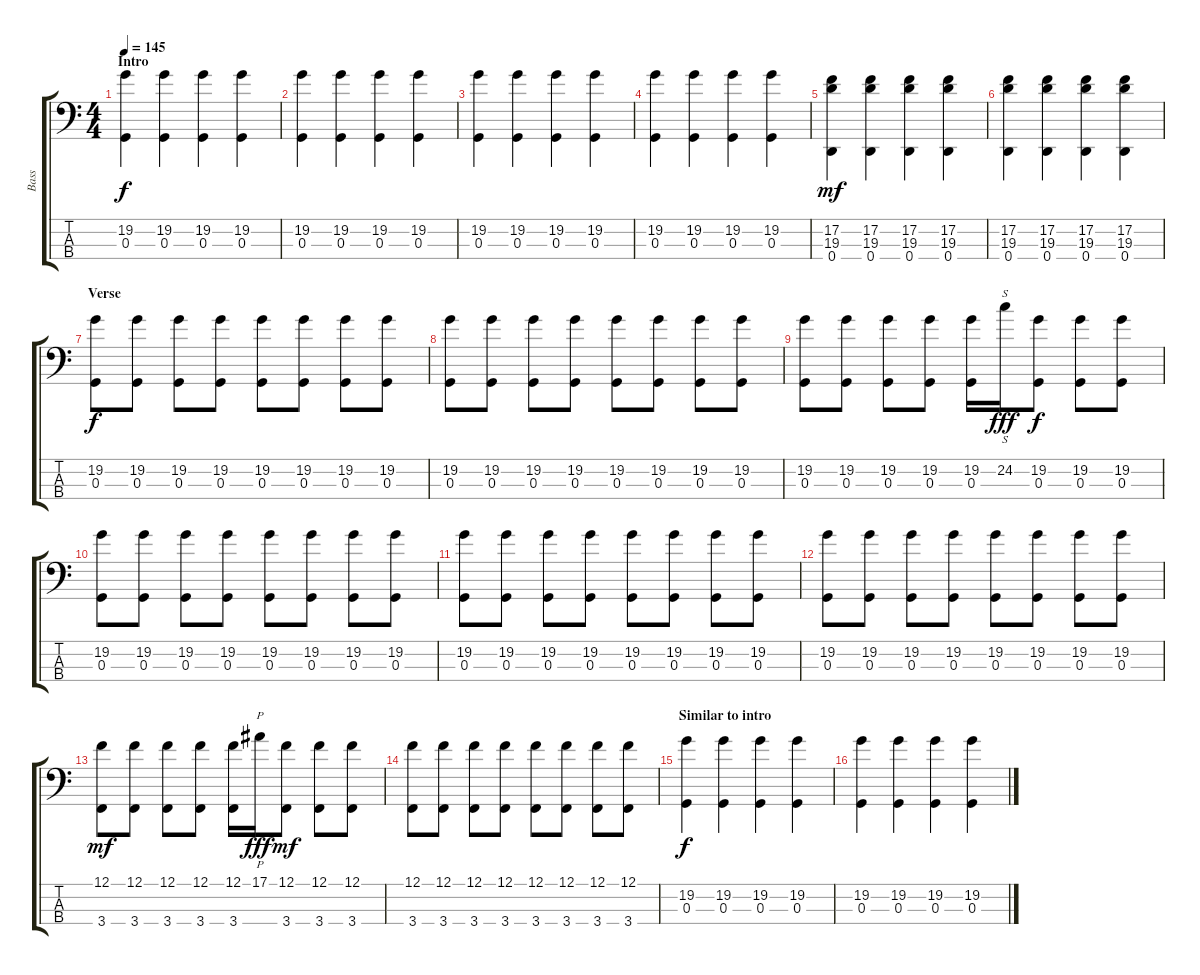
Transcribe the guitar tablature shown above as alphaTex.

\track ("Bass" "Bass") {instrument slapbass2}
\staff {score tabs}
\tuning (F2 C2 G1 D1) {hide}
\ts (4 4)
\section ("" "Intro")
\tempo 145
\clef f4
\ks c
(19.2 0.3).4{dy f instrument slapbass2} (19.2 0.3).4 (19.2 0.3).4 (19.2 0.3).4 |
(19.2 0.3).4 (19.2 0.3).4 (19.2 0.3).4 (19.2 0.3).4 |
(19.2 0.3).4 (19.2 0.3).4 (19.2 0.3).4 (19.2 0.3).4 |
(19.2 0.3).4 (19.2 0.3).4 (19.2 0.3).4 (19.2 0.3).4 |
(17.2 19.3 0.4).4{dy mf} (17.2 19.3 0.4).4 (17.2 19.3 0.4).4 (17.2 19.3 0.4).4 |
(17.2 19.3 0.4).4 (17.2 19.3 0.4).4 (17.2 19.3 0.4).4 (17.2 19.3 0.4).4 |
\section ("" "Verse")
(19.2 0.3).8{dy f} (19.2 0.3).8 (19.2 0.3).8 (19.2 0.3).8 (19.2 0.3).8 (19.2 0.3).8 (19.2 0.3).8 (19.2 0.3).8 |
(19.2 0.3).8 (19.2 0.3).8 (19.2 0.3).8 (19.2 0.3).8 (19.2 0.3).8 (19.2 0.3).8 (19.2 0.3).8 (19.2 0.3).8 |
(19.2 0.3).8 (19.2 0.3).8 (19.2 0.3).8 (19.2 0.3).8 (19.2 0.3).16 24.2.16{s dy fff} (19.2 0.3).8{dy f} (19.2 0.3).8 (19.2 0.3).8 |
(19.2 0.3).8 (19.2 0.3).8 (19.2 0.3).8 (19.2 0.3).8 (19.2 0.3).8 (19.2 0.3).8 (19.2 0.3).8 (19.2 0.3).8 |
(19.2 0.3).8 (19.2 0.3).8 (19.2 0.3).8 (19.2 0.3).8 (19.2 0.3).8 (19.2 0.3).8 (19.2 0.3).8 (19.2 0.3).8 |
(19.2 0.3).8 (19.2 0.3).8 (19.2 0.3).8 (19.2 0.3).8 (19.2 0.3).8 (19.2 0.3).8 (19.2 0.3).8 (19.2 0.3).8 |
(12.1 3.4).8{dy mf} (12.1 3.4).8 (12.1 3.4).8 (12.1 3.4).8 (12.1 3.4).16 17.1.16{p dy fff} (12.1 3.4).8{dy mf} (12.1 3.4).8 (12.1 3.4).8 |
(12.1 3.4).8 (12.1 3.4).8 (12.1 3.4).8 (12.1 3.4).8 (12.1 3.4).8 (12.1 3.4).8 (12.1 3.4).8 (12.1 3.4).8 |
\section ("" "Similar to intro")
(19.2 0.3).4{dy f} (19.2 0.3).4 (19.2 0.3).4 (19.2 0.3).4 |
(19.2 0.3).4 (19.2 0.3).4 (19.2 0.3).4 (19.2 0.3).4
